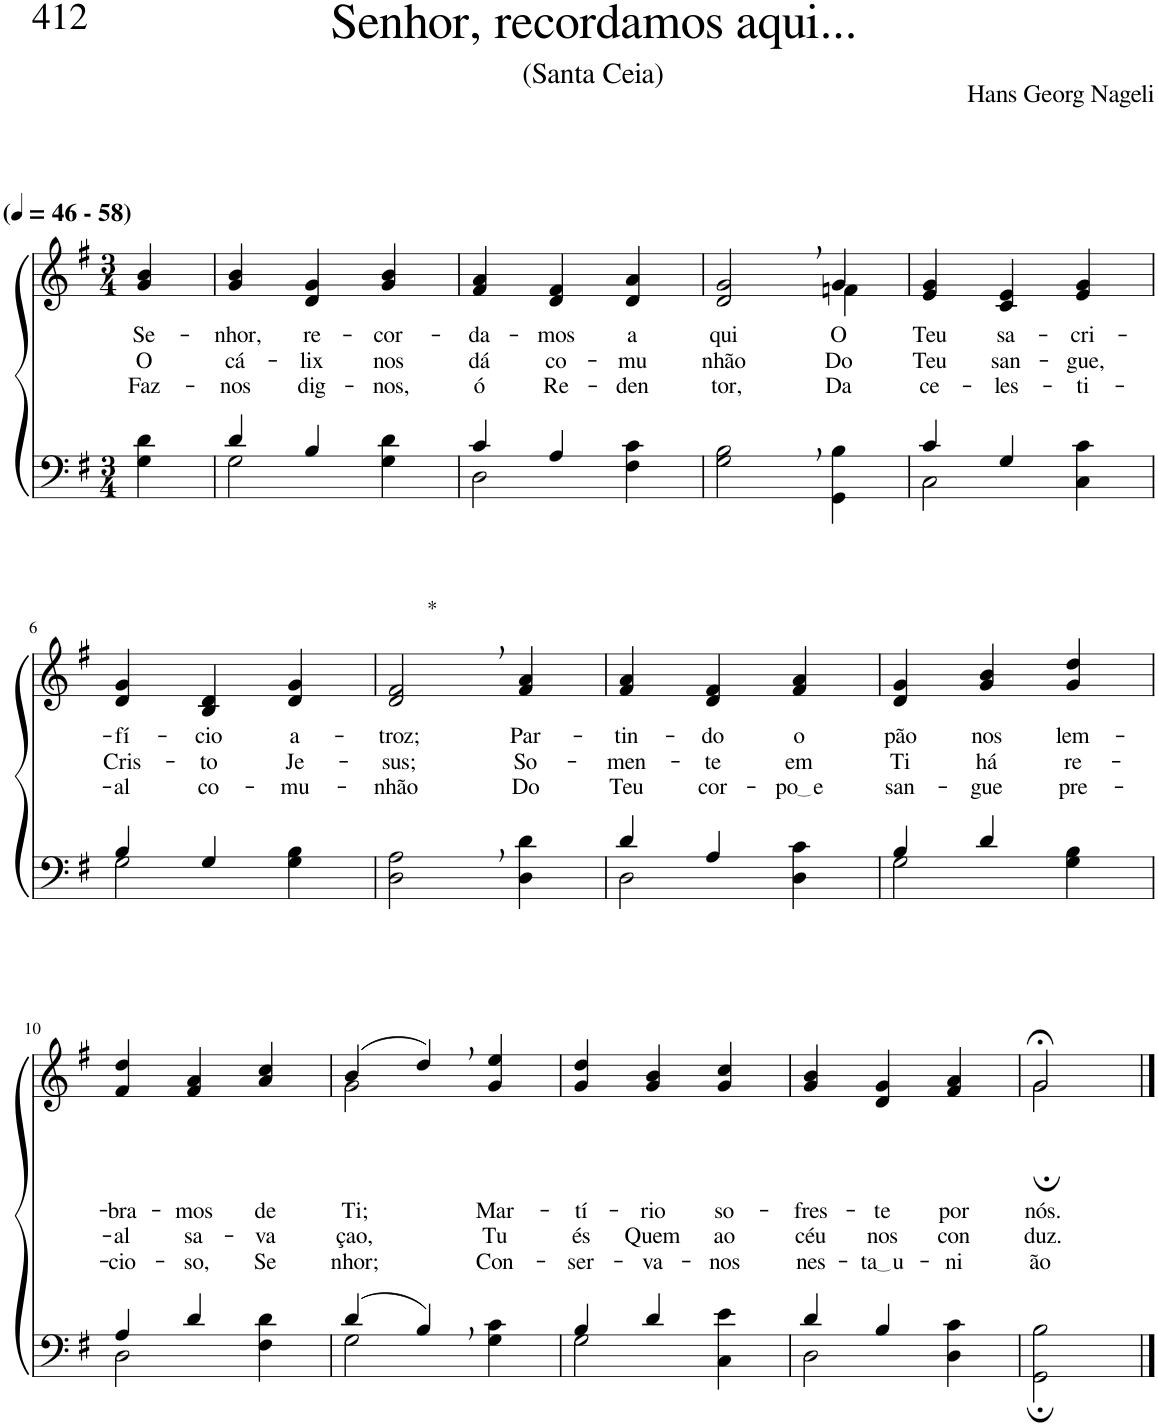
**kern	**kern	**text	**text	**text
*part2	*part1	*part1	*part1	*part1
*staff2	*staff1	*staff1	*staff1	*staff1
*I"Parte III e IV	*I"Parte I e II	*	*	*
*clefF4	*clefG2	*	*	*
*Trd1c2	*Trd1c2	*	*	*
*k[f#]	*k[f#]	*	*	*
*M3/4	*M3/4	*	*	*
*MM46	*MM46	*	*	*
=1	=1	=1	=1	=1
!	!LO:TX:a:B:t=(	!	!	!
!	!LO:TX:a:B:t=- 58)	!	!	!
!	!	!LO:LY:b	!LO:LY:b	!LO:LY:b
4G\ 4d\	4g/ 4b/	Se-	O	Faz-
=2	=2	=2	=2	=2
*^	*	*	*	*
!	!	!	!LO:LY:b	!LO:LY:b	!LO:LY:b
4d/	2G\	4g/ 4b/	-nhor,	cá-	-nos
!	!	!	!LO:LY:b	!LO:LY:b	!LO:LY:b
4B/	.	4d/ 4g/	re-	-lix	dig-
!	!	!	!LO:LY:b	!LO:LY:b	!LO:LY:b
4ryy	4G\ 4d\	4g/ 4b/	-cor-	nos	-nos,
=3	=3	=3	=3	=3	=3
!	!	!	!LO:LY:b	!LO:LY:b	!LO:LY:b
4c/	2D\	4f#/ 4a/	-da-	dá	ó
!	!	!	!LO:LY:b	!LO:LY:b	!LO:LY:b
4A/	.	4d/ 4f#/	-mos	co-	Re-
!	!	!	!LO:LY:b	!LO:LY:b	!LO:LY:b
4ryy	4F#\ 4c\	4d/ 4a/	a-	-mu-	-den-
=4	=4	=4	=4	=4	=4
*	*	*^	*	*	*
!	!	!	!	!LO:LY:b	!LO:LY:b	!LO:LY:b
*v	*v	*	*	*	*	*
2G\, 2B\,	2ryy	2d/ 2g/	-qui	-nhão	-tor,
!	!	!	!LO:LY:b	!LO:LY:b	!LO:LY:b
4GG\ 4B\	4fn\	4g/	O	Do	Da
=5	=5	=5	=5	=5	=5
*^	*	*	*	*	*
!	!	!	!	!LO:LY:b	!LO:LY:b	!LO:LY:b
*	*	*v	*v	*	*	*
4c/	2C\	4e/ 4g/	Teu	Teu	ce-
!	!	!	!LO:LY:b	!LO:LY:b	!LO:LY:b
4G/	.	4c/ 4e/	sa-	san-	-les-
!	!	!	!LO:LY:b	!LO:LY:b	!LO:LY:b
4ryy	4C\ 4c\	4e/ 4g/	-cri-	-gue,	-ti-
!!LO:LB:g=z
=6	=6	=6	=6	=6	=6
!	!	!	!LO:LY:b	!LO:LY:b	!LO:LY:b
4B/	2G\	4d/ 4g/	-fí-	Cris-	-al
!	!	!	!LO:LY:b	!LO:LY:b	!LO:LY:b
4G/	.	4B/ 4d/	-cio	-to	co-
!	!	!	!LO:LY:b	!LO:LY:b	!LO:LY:b
4ryy	4G\ 4B\	4d/ 4g/	a-	Je-	-mu-
=7	=7	=7	=7	=7	=7
!	!	!LO:TX:a:t=*	!	!	!
!	!	!	!LO:LY:b	!LO:LY:b	!LO:LY:b
*v	*v	*	*	*	*
2D\, 2A\,	2d/, 2f#/,	-troz;	-sus;	-nhão
!	!	!LO:LY:b	!LO:LY:b	!LO:LY:b
4D\ 4d\	4f#/ 4a/	Par-	So-	Do
=8	=8	=8	=8	=8
*^	*	*	*	*
!	!	!	!LO:LY:b	!LO:LY:b	!LO:LY:b
4d/	2D\	4f#/ 4a/	-tin-	-men-	Teu
!	!	!	!LO:LY:b	!LO:LY:b	!LO:LY:b
4A/	.	4d/ 4f#/	-do	-te	cor-
!	!	!	!LO:LY:b	!LO:LY:b	!LO:LY:b
4ryy	4D\ 4c\	4f#/ 4a/	o	em	po e
=9	=9	=9	=9	=9	=9
!	!	!	!LO:LY:b	!LO:LY:b	!LO:LY:b
4B/	2G\	4d/ 4g/	pão	Ti	san-
!	!	!	!LO:LY:b	!LO:LY:b	!LO:LY:b
4d/	.	4g/ 4b/	nos	há	-gue
!	!	!	!LO:LY:b	!LO:LY:b	!LO:LY:b
4ryy	4G\ 4B\	4g/ 4dd/	lem-	re-	pre-
!!LO:LB:g=z
=10	=10	=10	=10	=10	=10
!	!	!	!LO:LY:b	!LO:LY:b	!LO:LY:b
4A/	2D\	4f#/ 4dd/	-bra-	-al	-cio-
!	!	!	!LO:LY:b	!LO:LY:b	!LO:LY:b
4d/	.	4f#/ 4a/	-mos	sa-	-so,
!	!	!	!LO:LY:b	!LO:LY:b	!LO:LY:b
4ryy	4F#\ 4d\	4a/ 4cc/	de	-va-	Se-
=11	=11	=11	=11	=11	=11
*	*	*^	*	*	*
!	!	!	!	!LO:LY:b	!LO:LY:b	!LO:LY:b
(4d/	2G\	(4b/	2g\	Ti;	-çao,	-nhor;
4B,/)	.	4dd,/)	.	.	.	.
!	!	!	!	!LO:LY:b	!LO:LY:b	!LO:LY:b
4ryy	4G\ 4c\	4g/ 4ee/	4ryy	Mar-	Tu	Con-
=12	=12	=12	=12	=12	=12	=12
!	!	!	!	!LO:LY:b	!LO:LY:b	!LO:LY:b
*	*	*v	*v	*	*	*
4B/	2G\	4g/ 4dd/	-tí-	és	-ser-
!	!	!	!LO:LY:b	!LO:LY:b	!LO:LY:b
4d/	.	4g/ 4b/	-rio	Quem	-va-
!	!	!	!LO:LY:b	!LO:LY:b	!LO:LY:b
4ryy	4C\ 4e\	4g/ 4cc/	so-	ao	-nos
=13	=13	=13	=13	=13	=13
!	!	!	!LO:LY:b	!LO:LY:b	!LO:LY:b
4d/	2D\	4g/ 4b/	-fres-	céu	nes-
!	!	!	!LO:LY:b	!LO:LY:b	!LO:LY:b
4B/	.	4d/ 4g/	-te	nos	ta u
!	!	!	!LO:LY:b	!LO:LY:b	!LO:LY:b
4ryy	4D\ 4c\	4f#/ 4a/	por	con-	-ni-
=14	=14	=14	=14	=14	=14
*	*	*^	*	*	*
!	!	!	!	!LO:LY:b	!LO:LY:b	!LO:LY:b
*v	*v	*	*	*	*	*
2GG\; 2B\;	2g;</	2g;\	nós.	-duz.	-ão
*	*v	*v	*	*	*
==	==	==	==	==
*-	*-	*-	*-	*-
